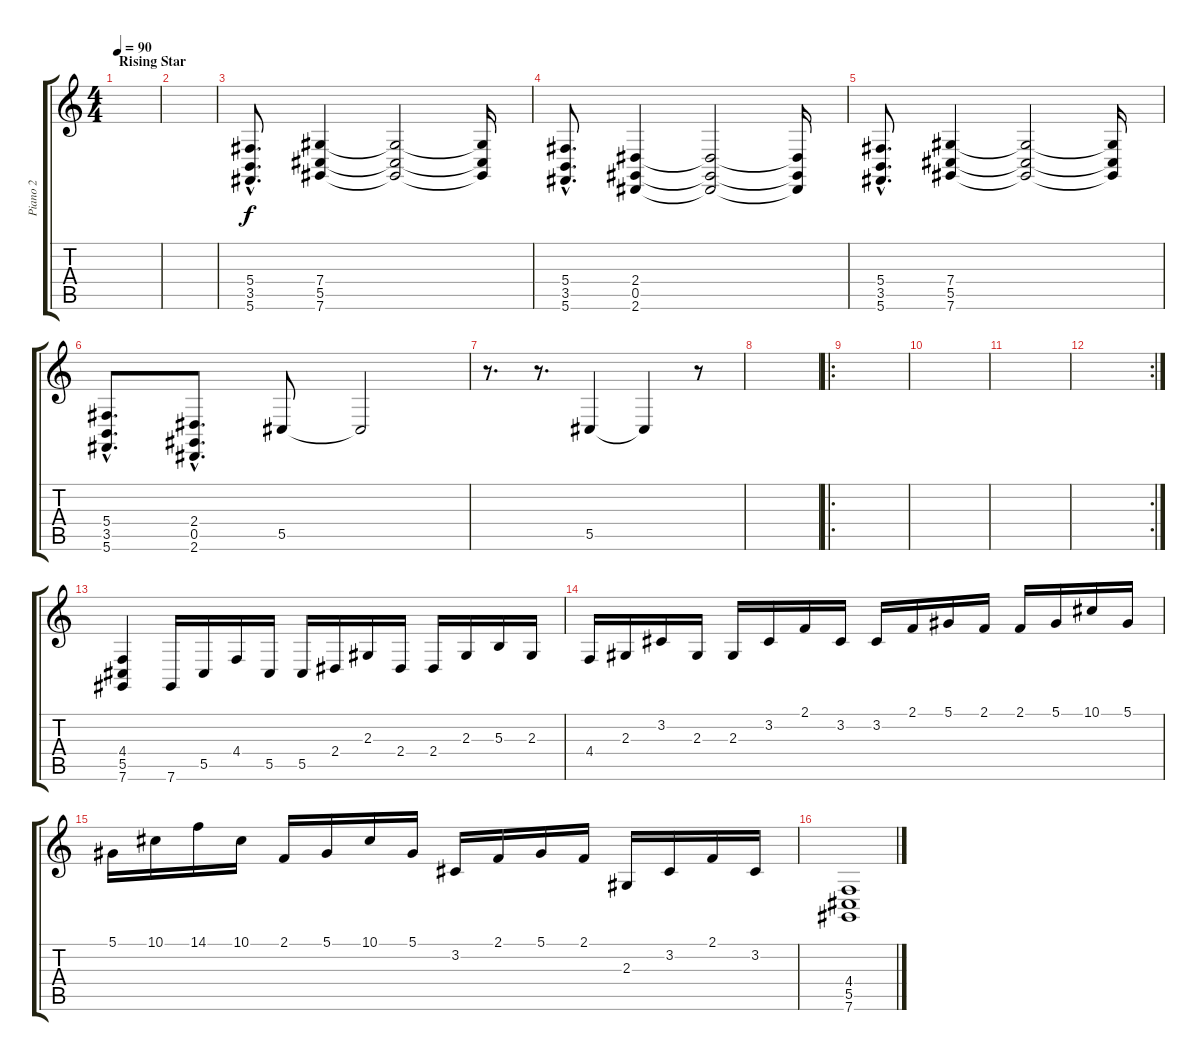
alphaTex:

\track ("Piano 2" "Piano 2") {instrument acousticgrandpiano}
\staff {score tabs}
\tuning (Eb4 Bb3 Gb3 Db3 Ab2 Db2) {hide}
\ts (4 4)
\section ("" "Rising Star")
\tempo 90
\clef g2
\ks c
|
|
(5.4{hac} 3.5{hac} 5.6{hac}).8{d} (7.4 5.5 7.6).4 (7.4{t} 5.5{t} 7.6{t}).2 (7.4{t} 5.5{t} 7.6{t}).16 |
(5.4{hac} 3.5{hac} 5.6{hac}).8{d} (2.4 0.5 2.6).4 (2.4{t} 0.5{t} 2.6{t}).2 (2.4{t} 0.5{t} 2.6{t}).16 |
(5.4{hac} 3.5{hac} 5.6{hac}).8{d} (7.4 5.5 7.6).4 (7.4{t} 5.5{t} 7.6{t}).2 (7.4{t} 5.5{t} 7.6{t}).16 |
(5.4{hac} 3.5{hac} 5.6{hac}).8{d} (2.4{hac} 0.5{hac} 2.6{hac}).8{d} 5.5.8 5.5{t}.2 |
r.8{d} r.8{d} 5.5.4 5.5{t}.4 r.8 |
|
\ro
|
|
|
\rc 2
|
(4.4 5.5 7.6).4 7.6.16 5.5.16 4.4.16 5.5.16 5.5.16 2.4.16 2.3.16 2.4.16 2.4.16 2.3.16 5.3.16 2.3.16 |
4.4.16 2.3.16 3.2.16 2.3.16 2.3.16 3.2.16 2.1.16 3.2.16 3.2.16 2.1.16 5.1.16 2.1.16 2.1.16 5.1.16 10.1.16 5.1.16 |
5.1.16 10.1.16 14.1.16 10.1.16 2.1.16 5.1.16 10.1.16 5.1.16 3.2.16 2.1.16 5.1.16 2.1.16 2.3.16 3.2.16 2.1.16 3.2.16 |
(4.4 5.5 7.6).1
